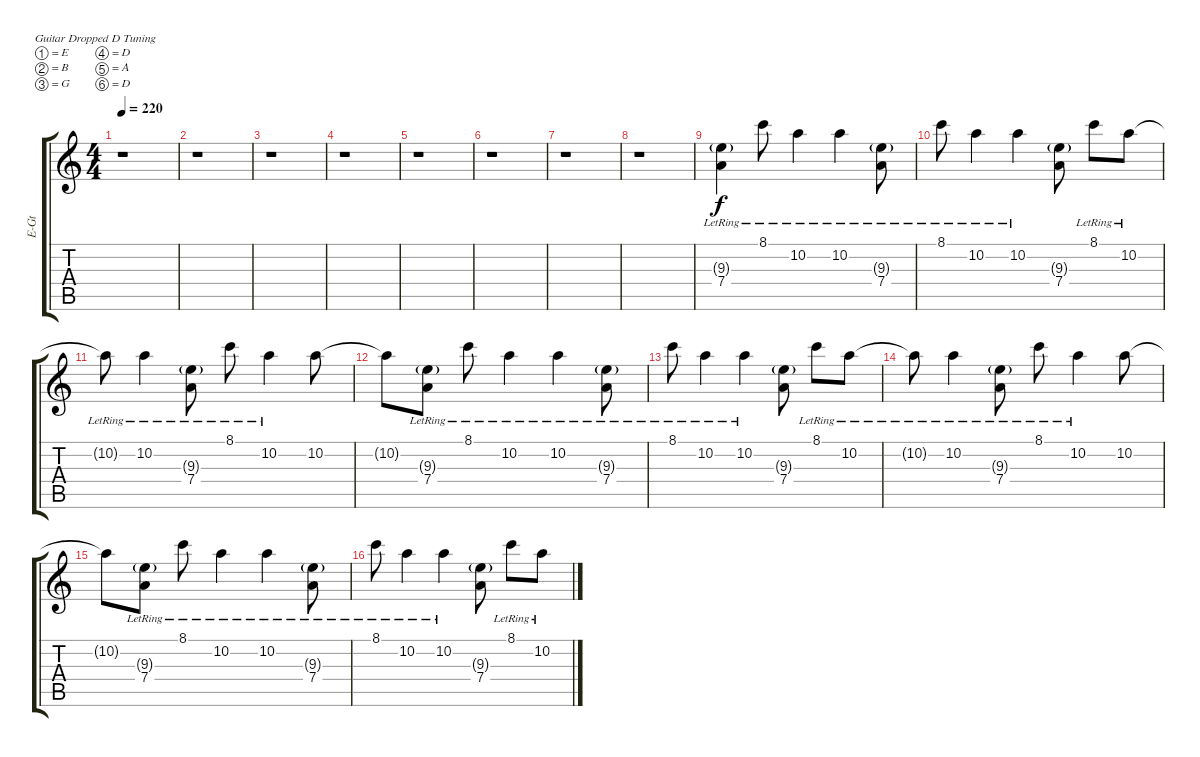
\bracketExtendMode groupsimilarinstruments
\otherSystemsTrackNameOrientation horizontal
\track ("Lead guitar" "E-Gt") {instrument overdrivenguitar}
\staff {score tabs}
\tuning (E4 B3 G3 D3 A2 D2)
\ts (4 4)
\tempo 220
\clef g2
\ks c
r.1{dy f beam Down} |
r.1{beam Down} |
r.1{beam Down} |
r.1{beam Down} |
r.1{beam Down} |
r.1{beam Down} |
r.1{beam Down} |
r.1{beam Down} |
(9.3{g lr} 7.4{lr}).4{beam Down} 8.1{lr}.8{beam Down} 10.2{lr}.4{beam Down} 10.2{lr}.4{beam Down} (9.3{g lr} 7.4{lr}).8{beam Down} |
8.1{lr}.8{beam Down} 10.2{lr}.4{beam Down} 10.2{lr}.4{beam Down} (9.3{g} 7.4).8{beam Down} 8.1{lr}.8{beam Down} 10.2{lr}.8{beam Down} |
10.2{lr t}.8{beam Down} 10.2{lr}.4{beam Down} (9.3{g lr} 7.4{lr}).8{beam Down} 8.1{lr}.8{beam Down} 10.2{lr}.4{beam Down} 10.2.8{beam Down} |
10.2{t}.8{beam Down} (9.3{g lr} 7.4{lr}).8{beam Down} 8.1{lr}.8{beam Down} 10.2{lr}.4{beam Down} 10.2{lr}.4{beam Down} (9.3{g lr} 7.4{lr}).8{beam Down} |
8.1{lr}.8{beam Down} 10.2{lr}.4{beam Down} 10.2{lr}.4{beam Down} (9.3{g} 7.4).8{beam Down} 8.1{lr}.8{beam Down} 10.2{lr}.8{beam Down} |
10.2{lr t}.8{beam Down} 10.2{lr}.4{beam Down} (9.3{g lr} 7.4{lr}).8{beam Down} 8.1{lr}.8{beam Down} 10.2{lr}.4{beam Down} 10.2.8{beam Down} |
10.2{t}.8{beam Down} (9.3{g lr} 7.4{lr}).8{beam Down} 8.1{lr}.8{beam Down} 10.2{lr}.4{beam Down} 10.2{lr}.4{beam Down} (9.3{g lr} 7.4{lr}).8{beam Down} |
8.1{lr}.8{beam Down} 10.2{lr}.4{beam Down} 10.2{lr}.4{beam Down} (9.3{g} 7.4).8{beam Down} 8.1{lr}.8{beam Down} 10.2{lr}.8{beam Down}
